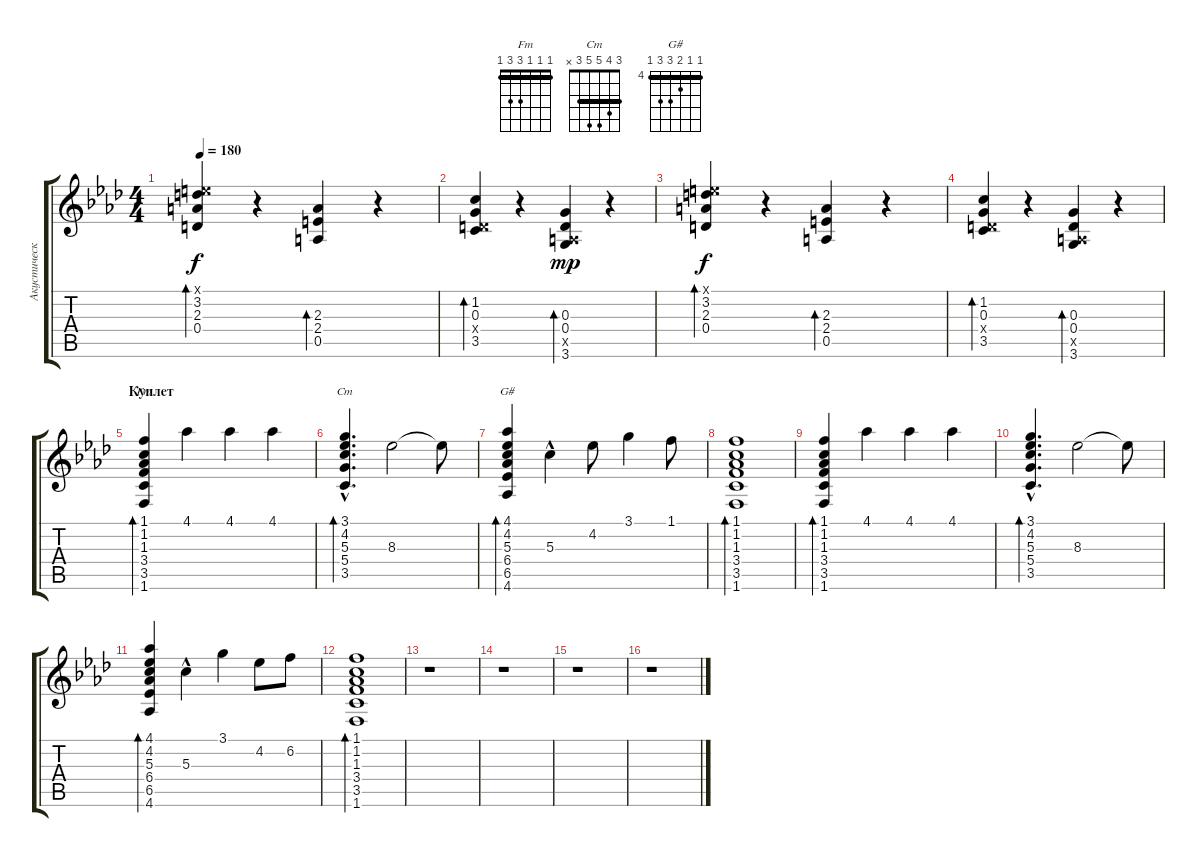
\track ("Акустическая гитара" "Акустическ") {instrument acousticguitarsteel}
\staff {score tabs}
\tuning (E4 B3 G3 D3 A2 E2) {hide}
\chord ("Fm" 1 1 1 3 3 1) {barre 1}
\chord ("Cm" 3 4 5 5 3 x) {barre 3}
\chord ("G#" 4 4 5 6 6 4) {firstfret 4 barre 4}
\ts (4 4)
\tempo 180
\clef g2
\ks ab
(0.1{x} 3.2 2.3 0.4).4{bd 120 dy f} r.4 (2.3 2.4 0.5).4{bd 120} r.4 |
(1.2 0.3 0.4{x} 3.5).4{bd 120} r.4 (0.3 0.4 0.5{x} 3.6).4{bd 480 dy mp} r.4 |
(0.1{x} 3.2 2.3 0.4).4{bd 120 dy f} r.4 (2.3 2.4 0.5).4{bd 120} r.4 |
(1.2 0.3 0.4{x} 3.5).4{bd 120} r.4 (0.3 0.4 0.5{x} 3.6).4{bd 120} r.4 |
\section ("" "Куплет")
(1.1 1.2 1.3 3.4 3.5 1.6).4{bd 120 ch "Fm"} 4.1.4 4.1.4 4.1.4 |
(3.1 4.2 5.3{hac} 5.4 3.5).4{d bd 120 ch "Cm"} 8.3.2 8.3{t}.8 |
(4.1 4.2 5.3 6.4 6.5 4.6).4{bd 120 ch "G#"} 5.3{hac}.4 4.2.8 3.1.4 1.1.8 |
(1.1 1.2 1.3 3.4 3.5 1.6).1{bd 120} |
(1.1 1.2 1.3 3.4 3.5 1.6).4{bd 120} 4.1.4 4.1.4 4.1.4 |
(3.1 4.2 5.3{hac} 5.4 3.5).4{d bd 120} 8.3.2 8.3{t}.8 |
(4.1 4.2 5.3 6.4 6.5 4.6).4{bd 120} 5.3{hac}.4 3.1.4 4.2.8 6.2.8 |
(1.1 1.2 1.3 3.4 3.5 1.6).1{bd 120} |
r.1 |
r.1 |
r.1 |
r.1
